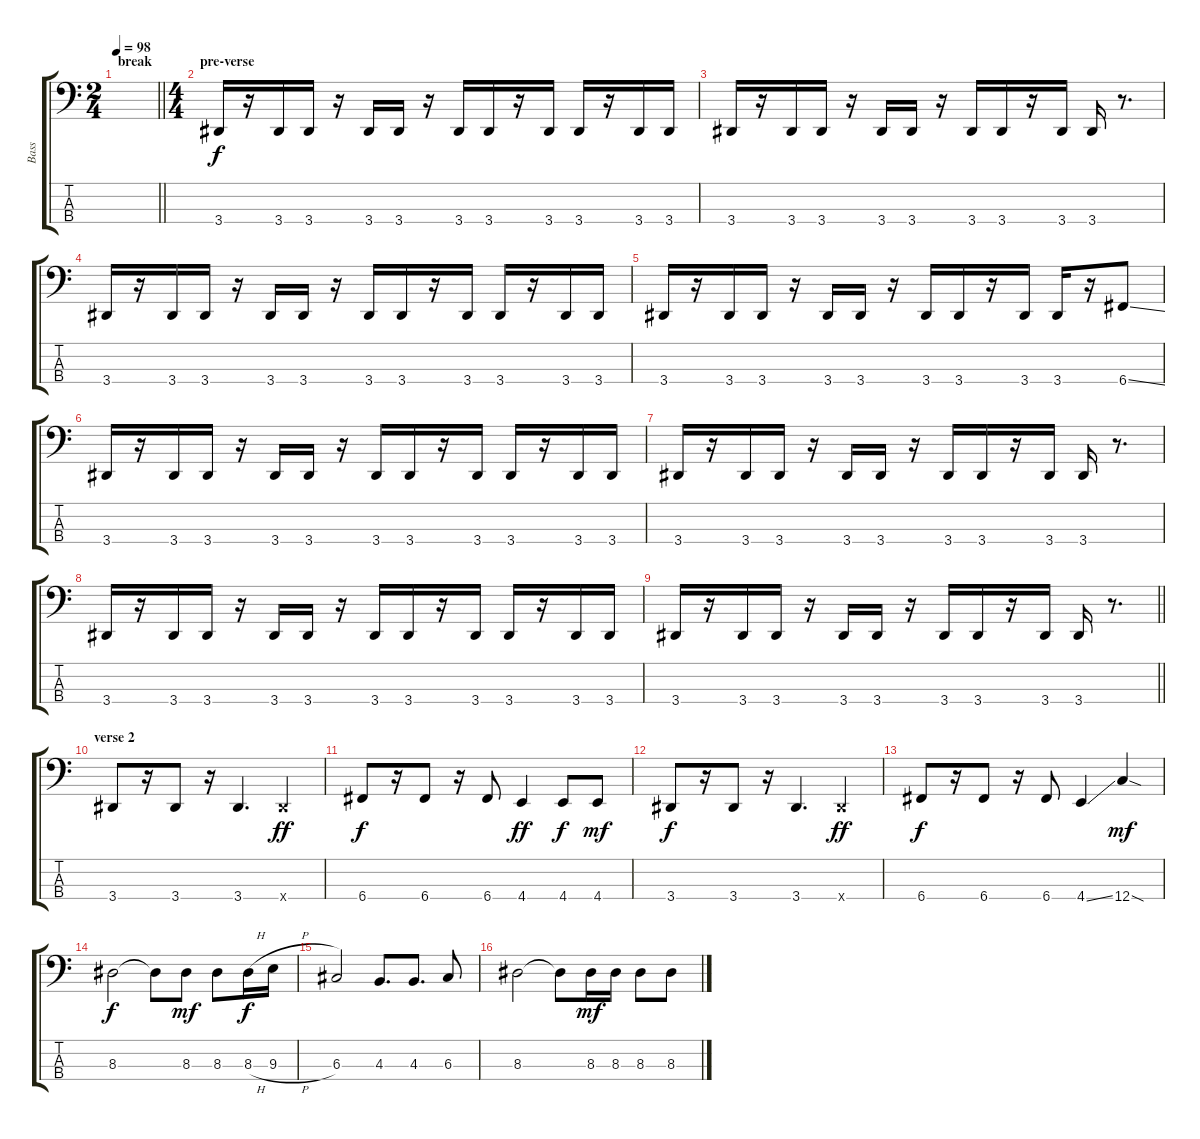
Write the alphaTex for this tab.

\track ("Bass" "Bass") {instrument electricbassfinger}
\staff {score tabs}
\tuning (F2 C2 G1 C1) {hide}
\ts (2 4)
\section ("" "break")
\tempo 98
\clef f4
\barLineRight lightlight
\ks c
|
\ts (4 4)
\section ("" "pre-verse")
3.4.16 r.16 3.4.16 3.4.16 r.16 3.4.16 3.4.16 r.16 3.4.16 3.4.16 r.16 3.4.16 3.4.16 r.16 3.4.16 3.4.16 |
3.4.16 r.16 3.4.16 3.4.16 r.16 3.4.16 3.4.16 r.16 3.4.16 3.4.16 r.16 3.4.16 3.4.16 r.8{d} |
3.4.16 r.16 3.4.16 3.4.16 r.16 3.4.16 3.4.16 r.16 3.4.16 3.4.16 r.16 3.4.16 3.4.16 r.16 3.4.16 3.4.16 |
3.4.16 r.16 3.4.16 3.4.16 r.16 3.4.16 3.4.16 r.16 3.4.16 3.4.16 r.16 3.4.16 3.4.16 r.16 6.4{ss}.8 |
3.4.16 r.16 3.4.16 3.4.16 r.16 3.4.16 3.4.16 r.16 3.4.16 3.4.16 r.16 3.4.16 3.4.16 r.16 3.4.16 3.4.16 |
3.4.16 r.16 3.4.16 3.4.16 r.16 3.4.16 3.4.16 r.16 3.4.16 3.4.16 r.16 3.4.16 3.4.16 r.8{d} |
3.4.16 r.16 3.4.16 3.4.16 r.16 3.4.16 3.4.16 r.16 3.4.16 3.4.16 r.16 3.4.16 3.4.16 r.16 3.4.16 3.4.16 |
\barLineRight lightlight
3.4.16 r.16 3.4.16 3.4.16 r.16 3.4.16 3.4.16 r.16 3.4.16 3.4.16 r.16 3.4.16 3.4.16 r.8{d} |
\section ("" "verse 2")
3.4.8 r.16 3.4.8 r.16 3.4.4{d} 3.4{x}.4{dy ff} |
6.4.8{dy f} r.16 6.4.8 r.16 6.4.8 4.4.4{dy ff} 4.4.8{dy f} 4.4.8{dy mf} |
3.4.8{dy f} r.16 3.4.8 r.16 3.4.4{d} 3.4{x}.4{dy ff} |
6.4.8{dy f} r.16 6.4.8 r.16 6.4.8 4.4{ss}.4 12.4{sod}.4{dy mf} |
8.3.2{dy f} 8.3{t}.8 8.3.8{dy mf} 8.3.8 8.3{h}.16{dy f} 9.3{h}.16 |
6.3.2 4.3.8{d} 4.3.8{d} 6.3.8 |
8.3.2 8.3{t}.8 8.3.16{dy mf} 8.3.16 8.3.8 8.3.8
